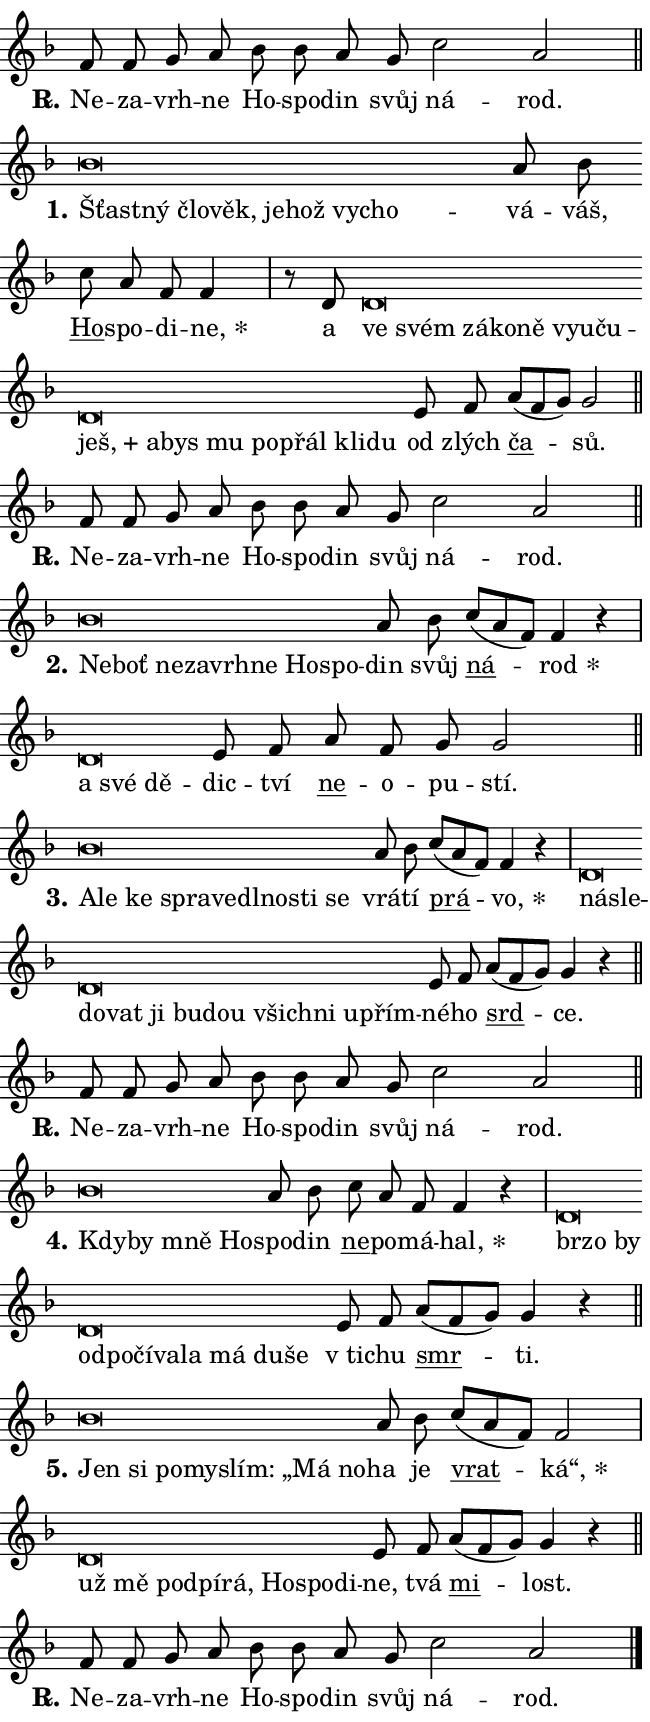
\version "2.24.0"
\header { tagline = "" }
\paper {
  indent = 0\cm
  top-margin = 0\cm
  right-margin = 0.13\cm % to fit lyric hyphens
  bottom-margin = 0\cm
  left-margin = 0\cm
  paper-width = 11\cm
  page-breaking = #ly:one-page-breaking
  system-system-spacing.basic-distance = #11
  score-system-spacing.basic-distance = #11
  ragged-last = ##f
}


%% Author: Thomas Morley
%% https://lists.gnu.org/archive/html/lilypond-user/2020-05/msg00002.html
#(define (line-position grob)
"Returns position of @var[grob} in current system:
   @code{'start}, if at first time-step
   @code{'end}, if at last time-step
   @code{'middle} otherwise
"
  (let* ((col (ly:item-get-column grob))
         (ln (ly:grob-object col 'left-neighbor))
         (rn (ly:grob-object col 'right-neighbor))
         (col-to-check-left (if (ly:grob? ln) ln col))
         (col-to-check-right (if (ly:grob? rn) rn col))
         (break-dir-left
           (and
             (ly:grob-property col-to-check-left 'non-musical #f)
             (ly:item-break-dir col-to-check-left)))
         (break-dir-right
           (and
             (ly:grob-property col-to-check-right 'non-musical #f)
             (ly:item-break-dir col-to-check-right))))
        (cond ((eqv? 1 break-dir-left) 'start)
              ((eqv? -1 break-dir-right) 'end)
              (else 'middle))))

#(define (tranparent-at-line-position vctor)
  (lambda (grob)
  "Relying on @code{line-position} select the relevant enry from @var{vctor}.
Used to determine transparency,"
    (case (line-position grob)
      ((end) (not (vector-ref vctor 0)))
      ((middle) (not (vector-ref vctor 1)))
      ((start) (not (vector-ref vctor 2))))))

noteHeadBreakVisibility =
#(define-music-function (break-visibility)(vector?)
"Makes @code{NoteHead}s transparent relying on @var{break-visibility}"
#{
  \override NoteHead.transparent =
    #(tranparent-at-line-position break-visibility)
#})

#(define delete-ledgers-for-transparent-note-heads
  (lambda (grob)
    "Reads whether a @code{NoteHead} is transparent.
If so this @code{NoteHead} is removed from @code{'note-heads} from
@var{grob}, which is supposed to be @code{LedgerLineSpanner}.
As a result ledgers are not printed for this @code{NoteHead}"
    (let* ((nhds-array (ly:grob-object grob 'note-heads))
           (nhds-list
             (if (ly:grob-array? nhds-array)
                 (ly:grob-array->list nhds-array)
                 '()))
           ;; Relies on the transparent-property being done before
           ;; Staff.LedgerLineSpanner.after-line-breaking is executed.
           ;; This is fragile ...
           (to-keep
             (remove
               (lambda (nhd)
                 (ly:grob-property nhd 'transparent #f))
               nhds-list)))
      ;; TODO find a better method to iterate over grob-arrays, similiar
      ;; to filter/remove etc for lists
      ;; For now rebuilt from scratch
      (set! (ly:grob-object grob 'note-heads)  '())
      (for-each
        (lambda (nhd)
          (ly:pointer-group-interface::add-grob grob 'note-heads nhd))
        to-keep))))

squashNotes = {
  \override NoteHead.X-extent = #'(-0.2 . 0.2)
  \override NoteHead.Y-extent = #'(-0.75 . 0)
  \override NoteHead.stencil =
    #(lambda (grob)
       (let ((pos (ly:grob-property grob 'staff-position)))
         (begin
           (if (< pos -7) (display "ERROR: Lower brevis then expected\n") (display ""))
           (if (<= pos -6) ly:text-interface::print ly:note-head::print))))
}
unSquashNotes = {
  \revert NoteHead.X-extent
  \revert NoteHead.Y-extent
  \revert NoteHead.stencil
}

hideNotes = \noteHeadBreakVisibility #begin-of-line-visible
unHideNotes = \noteHeadBreakVisibility #all-visible

% work-around for resetting accidentals
% https://lilypond.org/doc/v2.23/Documentation/notation/displaying-rhythms#unmetered-music
cadenzaMeasure = {
  \cadenzaOff
  \partial 1024 s1024
  \cadenzaOn
}

#(define-markup-command (accent layout props text) (markup?)
  "Underline accented syllable"
  (interpret-markup layout props
    #{\markup \override #'(offset . 4.3) \underline { #text }#}))

responsum = \markup \concat {
  "R" \hspace #-1.05 \path #0.1 #'((moveto 0 0.07) (lineto 0.9 0.8)) \hspace #0.05 "."
}

spaceSize = #0.6828661417322834 % exact space size for TeX Gyre Schola

\layout {
  \context {
    \Staff
    \remove "Time_signature_engraver"
    \override LedgerLineSpanner.after-line-breaking = #delete-ledgers-for-transparent-note-heads
  }
  \context {
    \Lyrics {
      \override LyricSpace.minimum-distance = \spaceSize
      \override LyricText.font-name = #"TeX Gyre Schola"
      \override LyricText.font-size = 1
      \override StanzaNumber.font-name = #"TeX Gyre Schola Bold"
      \override StanzaNumber.font-size = 1
    }
  }
  \context {
    \Score 
    \override NoteHead.text =
      #(lambda (grob) 
        (let ((pos (ly:grob-property grob 'staff-position)))
          #{\markup {
            \combine
              \halign #-0.55 \raise #(if (= pos -6) 0 0.5) \override #'(thickness . 2) \draw-line #'(3.2 . 0)
              \musicglyph "noteheads.sM1"
          }#}))
  }
}

% magnetic-lyrics.ily
%
%   written by
%     Jean Abou Samra <jean@abou-samra.fr>
%     Werner Lemberg <wl@gnu.org>
%
%   adapted by
%     Jiri Hon <jiri.hon@gmail.com>
%
% Version 2022-Apr-15

% https://www.mail-archive.com/lilypond-user@gnu.org/msg149350.html

#(define (Left_hyphen_pointer_engraver context)
   "Collect syllable-hyphen-syllable occurrences in lyrics and store
them in properties.  This engraver only looks to the left.  For
example, if the lyrics input is @code{foo -- bar}, it does the
following.

@itemize @bullet
@item
Set the @code{text} property of the @code{LyricHyphen} grob between
@q{foo} and @q{bar} to @code{foo}.

@item
Set the @code{left-hyphen} property of the @code{LyricText} grob with
text @q{foo} to the @code{LyricHyphen} grob between @q{foo} and
@q{bar}.
@end itemize

Use this auxiliary engraver in combination with the
@code{lyric-@/text::@/apply-@/magnetic-@/offset!} hook."
   (let ((hyphen #f)
         (text #f))
     (make-engraver
      (acknowledgers
       ((lyric-syllable-interface engraver grob source-engraver)
        (set! text grob)))
      (end-acknowledgers
       ((lyric-hyphen-interface engraver grob source-engraver)
        ;(when (not (grob::has-interface grob 'lyric-space-interface))
          (set! hyphen grob)));)
      ((stop-translation-timestep engraver)
       (when (and text hyphen)
         (ly:grob-set-object! text 'left-hyphen hyphen))
       (set! text #f)
       (set! hyphen #f)))))

#(define (lyric-text::apply-magnetic-offset! grob)
   "If the space between two syllables is less than the value in
property @code{LyricText@/.details@/.squash-threshold}, move the right
syllable to the left so that it gets concatenated with the left
syllable.

Use this function as a hook for
@code{LyricText@/.after-@/line-@/breaking} if the
@code{Left_@/hyphen_@/pointer_@/engraver} is active."
   (let ((hyphen (ly:grob-object grob 'left-hyphen #f)))
     (when hyphen
       (let ((left-text (ly:spanner-bound hyphen LEFT)))
         (when (grob::has-interface left-text 'lyric-syllable-interface)
           (let* ((common (ly:grob-common-refpoint grob left-text X))
                  (this-x-ext (ly:grob-extent grob common X))
                  (left-x-ext
                   (begin
                     ;; Trigger magnetism for left-text.
                     (ly:grob-property left-text 'after-line-breaking)
                     (ly:grob-extent left-text common X)))
                  ;; `delta` is the gap width between two syllables.
                  (delta (- (interval-start this-x-ext)
                            (interval-end left-x-ext)))
                  (details (ly:grob-property grob 'details))
                  (threshold (assoc-get 'squash-threshold details 0.2)))
             (when (< delta threshold)
               (let* (;; We have to manipulate the input text so that
                      ;; ligatures crossing syllable boundaries are not
                      ;; disabled.  For languages based on the Latin
                      ;; script this is essentially a beautification.
                      ;; However, for non-Western scripts it can be a
                      ;; necessity.
                      (lt (ly:grob-property left-text 'text))
                      (rt (ly:grob-property grob 'text))
                      (is-space (grob::has-interface hyphen 'lyric-space-interface))
                      (space (if is-space " " ""))
                      (extra-delta (if is-space spaceSize 0))
                      ;; Append new syllable.
                      (ltrt-space (if (and (string? lt) (string? rt))
                                (string-append lt space rt)
                                (make-concat-markup (list lt space rt))))
                      ;; Right-align `ltrt` to the right side.
                      (ltrt-space-markup (grob-interpret-markup
                               grob
                               (make-translate-markup
                                (cons (interval-length this-x-ext) 0)
                                (make-right-align-markup ltrt-space)))))
                 (begin
                   ;; Don't print `left-text`.
                   (ly:grob-set-property! left-text 'stencil #f)
                   ;; Set text and stencil (which holds all collected
                   ;; syllables so far) and shift it to the left.
                   (ly:grob-set-property! grob 'text ltrt-space)
                   (ly:grob-set-property! grob 'stencil ltrt-space-markup)
                   (ly:grob-translate-axis! grob (- (- delta extra-delta)) X))))))))))


#(define (lyric-hyphen::displace-bounds-first grob)
   ;; Make very sure this callback isn't triggered too early.
   (let ((left (ly:spanner-bound grob LEFT))
         (right (ly:spanner-bound grob RIGHT)))
     (ly:grob-property left 'after-line-breaking)
     (ly:grob-property right 'after-line-breaking)
     (ly:lyric-hyphen::print grob)))

squashThreshold = #0.4

\layout {
  \context {
    \Lyrics
    \consists #Left_hyphen_pointer_engraver
    \override LyricText.after-line-breaking =
      #lyric-text::apply-magnetic-offset!
    \override LyricHyphen.stencil = #lyric-hyphen::displace-bounds-first
    \override LyricText.details.squash-threshold = \squashThreshold
    \override LyricHyphen.minimum-distance = 0
    \override LyricHyphen.minimum-length = \squashThreshold
  }
}

squashText = \override LyricText.details.squash-threshold = 9999
unSquashText = \override LyricText.details.squash-threshold = \squashThreshold

leftText = \override LyricText.self-alignment-X = #LEFT
unLeftText = \revert LyricText.self-alignment-X

starOffset = #(lambda (grob) 
                (let ((x_offset (ly:self-alignment-interface::aligned-on-x-parent grob)))
                  (if (= x_offset 0) 0 (+ x_offset 1.2))))

star = #(define-music-function (syllable)(string?)
"Append star separator at the end of a syllable"
#{
  \once \override LyricText.X-offset = #starOffset
  \lyricmode { \markup {
    #syllable
    \override #'((font-name . "TeX Gyre Schola Bold")) \hspace #0.2 \lower #0.65 \larger "*"
  } }
#})

starAccent = #(define-music-function (syllable)(string?)
"Append star separator at the end of a syllable and make accent"
#{
  \once \override LyricText.X-offset = #starOffset
  \lyricmode { \markup {
    \accent #syllable
    \override #'((font-name . "TeX Gyre Schola Bold")) \hspace #0.2 \lower #0.65 \larger "*"
  } }
#})

breath = #(define-music-function (syllable)(string?)
"Append breathing indicator at the end of a syllable"
#{
  \lyricmode { \markup { #syllable "+" } }
#})

optionalBreath = #(define-music-function (syllable)(string?)
"Append optional breathing indicator at the end of a syllable"
#{
  \lyricmode { \markup { #syllable "(+)" } }
#})


\score {
    <<
        \new Voice = "melody" { \cadenzaOn \key f \major \relative { f'8 f g a bes bes \bar "" a g \bar "" c2 a \cadenzaMeasure \bar "||" \break } }
        \new Lyrics \lyricsto "melody" { \lyricmode { \set stanza = \responsum
Ne -- za -- vrh -- ne Ho -- spo -- din svůj ná -- rod. } }
    >>
    \layout {}
}

\score {
    <<
        \new Voice = "melody" { \cadenzaOn \key f \major \relative { \squashNotes bes'\breve*1/16 \hideNotes \breve*1/16 \bar "" \breve*1/16 \bar "" \breve*1/16 \bar "" \breve*1/16 \bar "" \breve*1/16 \bar "" \breve*1/16 \breve*1/16 \bar "" \unHideNotes \unSquashNotes a8 bes \bar "" c a f f4 \cadenzaMeasure \bar "|" r8 d8 \squashNotes d\breve*1/16 \hideNotes \breve*1/16 \bar "" \breve*1/16 \bar "" \breve*1/16 \bar "" \breve*1/16 \bar "" \breve*1/16 \bar "" \breve*1/16 \bar "" \breve*1/16 \bar "" \breve*1/16 \bar "" \breve*1/16 \bar "" \breve*1/16 \bar "" \breve*1/16 \bar "" \breve*1/16 \bar "" \breve*1/16 \bar "" \breve*1/16 \breve*1/16 \bar "" \unHideNotes \unSquashNotes e8 f \bar "" a[( f g)] g2 \cadenzaMeasure \bar "||" \break } }
        \new Lyrics \lyricsto "melody" { \lyricmode { \set stanza = "1."
\leftText Šťast -- \squashText ný člo -- věk, je -- hož vy -- cho -- \unLeftText \unSquashText vá -- váš, \markup \accent Ho -- spo -- di -- \star ne, a \leftText ve \squashText svém zá -- ko -- ně vy -- u -- ču -- \breath "ješ," a -- bys mu po -- přál kli -- du \unLeftText \unSquashText od zlých \markup \accent ča -- sů. } }
    >>
    \layout {}
}

\score {
    <<
        \new Voice = "melody" { \cadenzaOn \key f \major \relative { f'8 f g a bes bes \bar "" a g \bar "" c2 a \cadenzaMeasure \bar "||" \break } }
        \new Lyrics \lyricsto "melody" { \lyricmode { \set stanza = \responsum
Ne -- za -- vrh -- ne Ho -- spo -- din svůj ná -- rod. } }
    >>
    \layout {}
}

\score {
    <<
        \new Voice = "melody" { \cadenzaOn \key f \major \relative { \squashNotes bes'\breve*1/16 \hideNotes \breve*1/16 \bar "" \breve*1/16 \bar "" \breve*1/16 \bar "" \breve*1/16 \bar "" \breve*1/16 \bar "" \breve*1/16 \breve*1/16 \bar "" \unHideNotes \unSquashNotes a8 bes \bar "" c[( a f)] f4 r \cadenzaMeasure \bar "|" \squashNotes d\breve*1/16 \hideNotes \breve*1/16 \breve*1/16 \bar "" \unHideNotes \unSquashNotes e8 f \bar "" a f g g2 \cadenzaMeasure \bar "||" \break } }
        \new Lyrics \lyricsto "melody" { \lyricmode { \set stanza = "2."
\leftText Ne -- \squashText boť ne -- za -- vrh -- ne Ho -- spo -- \unLeftText \unSquashText din svůj \markup \accent ná -- \star rod \leftText a \squashText své dě -- \unLeftText \unSquashText dic -- tví \markup \accent ne -- o -- pu -- stí. } }
    >>
    \layout {}
}

\score {
    <<
        \new Voice = "melody" { \cadenzaOn \key f \major \relative { \squashNotes bes'\breve*1/16 \hideNotes \breve*1/16 \bar "" \breve*1/16 \bar "" \breve*1/16 \bar "" \breve*1/16 \bar "" \breve*1/16 \bar "" \breve*1/16 \bar "" \breve*1/16 \breve*1/16 \bar "" \unHideNotes \unSquashNotes a8 bes \bar "" c[( a f)] f4 r \cadenzaMeasure \bar "|" \squashNotes d\breve*1/16 \hideNotes \breve*1/16 \bar "" \breve*1/16 \bar "" \breve*1/16 \bar "" \breve*1/16 \bar "" \breve*1/16 \bar "" \breve*1/16 \bar "" \breve*1/16 \bar "" \breve*1/16 \bar "" \breve*1/16 \breve*1/16 \bar "" \unHideNotes \unSquashNotes e8 f \bar "" a[( f g)] g4 r \cadenzaMeasure \bar "||" \break } }
        \new Lyrics \lyricsto "melody" { \lyricmode { \set stanza = "3."
\leftText A -- \squashText le ke spra -- ve -- dl -- no -- sti se \unLeftText \unSquashText vrá -- tí \markup \accent prá -- \star vo, \leftText ná -- \squashText sle -- do -- vat ji bu -- dou všich -- ni u -- přím -- \unLeftText \unSquashText né -- ho \markup \accent srd -- ce. } }
    >>
    \layout {}
}

\score {
    <<
        \new Voice = "melody" { \cadenzaOn \key f \major \relative { f'8 f g a bes bes \bar "" a g \bar "" c2 a \cadenzaMeasure \bar "||" \break } }
        \new Lyrics \lyricsto "melody" { \lyricmode { \set stanza = \responsum
Ne -- za -- vrh -- ne Ho -- spo -- din svůj ná -- rod. } }
    >>
    \layout {}
}

\score {
    <<
        \new Voice = "melody" { \cadenzaOn \key f \major \relative { \squashNotes bes'\breve*1/16 \hideNotes \breve*1/16 \bar "" \breve*1/16 \breve*1/16 \bar "" \unHideNotes \unSquashNotes a8 bes \bar "" c a f f4 r \cadenzaMeasure \bar "|" \squashNotes d\breve*1/16 \hideNotes \breve*1/16 \bar "" \breve*1/16 \bar "" \breve*1/16 \bar "" \breve*1/16 \bar "" \breve*1/16 \bar "" \breve*1/16 \bar "" \breve*1/16 \bar "" \breve*1/16 \bar "" \breve*1/16 \breve*1/16 \bar "" \unHideNotes \unSquashNotes e8 f \bar "" a[( f g)] g4 r \cadenzaMeasure \bar "||" \break } }
        \new Lyrics \lyricsto "melody" { \lyricmode { \set stanza = "4."
\leftText Kdy -- \squashText by mně Ho -- \unLeftText \unSquashText spo -- din \markup \accent ne -- po -- má -- \star hal, \leftText br -- \squashText zo by od -- po -- čí -- va -- la má du -- še \unLeftText \unSquashText "v ti" -- chu \markup \accent smr -- ti. } }
    >>
    \layout {}
}

\score {
    <<
        \new Voice = "melody" { \cadenzaOn \key f \major \relative { \squashNotes bes'\breve*1/16 \hideNotes \breve*1/16 \bar "" \breve*1/16 \bar "" \breve*1/16 \bar "" \breve*1/16 \bar "" \breve*1/16 \breve*1/16 \bar "" \unHideNotes \unSquashNotes a8 bes \bar "" c[( a f)] f2 \cadenzaMeasure \bar "|" \squashNotes d\breve*1/16 \hideNotes \breve*1/16 \bar "" \breve*1/16 \bar "" \breve*1/16 \bar "" \breve*1/16 \bar "" \breve*1/16 \bar "" \breve*1/16 \breve*1/16 \bar "" \unHideNotes \unSquashNotes e8 f \bar "" a[( f g)] g4 r \cadenzaMeasure \bar "||" \break } }
        \new Lyrics \lyricsto "melody" { \lyricmode { \set stanza = "5."
\leftText Jen \squashText si po -- my -- slím: „Má no -- \unLeftText \unSquashText ha je \markup \accent vrat -- \star ká“, \leftText už \squashText mě pod -- pí -- rá, Ho -- spo -- di -- \unLeftText \unSquashText ne, tvá \markup \accent mi -- lost. } }
    >>
    \layout {}
}

\score {
    <<
        \new Voice = "melody" { \cadenzaOn \key f \major \relative { f'8 f g a bes bes \bar "" a g \bar "" c2 a \cadenzaMeasure \bar "||" \break } \bar "|." }
        \new Lyrics \lyricsto "melody" { \lyricmode { \set stanza = \responsum
Ne -- za -- vrh -- ne Ho -- spo -- din svůj ná -- rod. } }
    >>
    \layout {}
}
